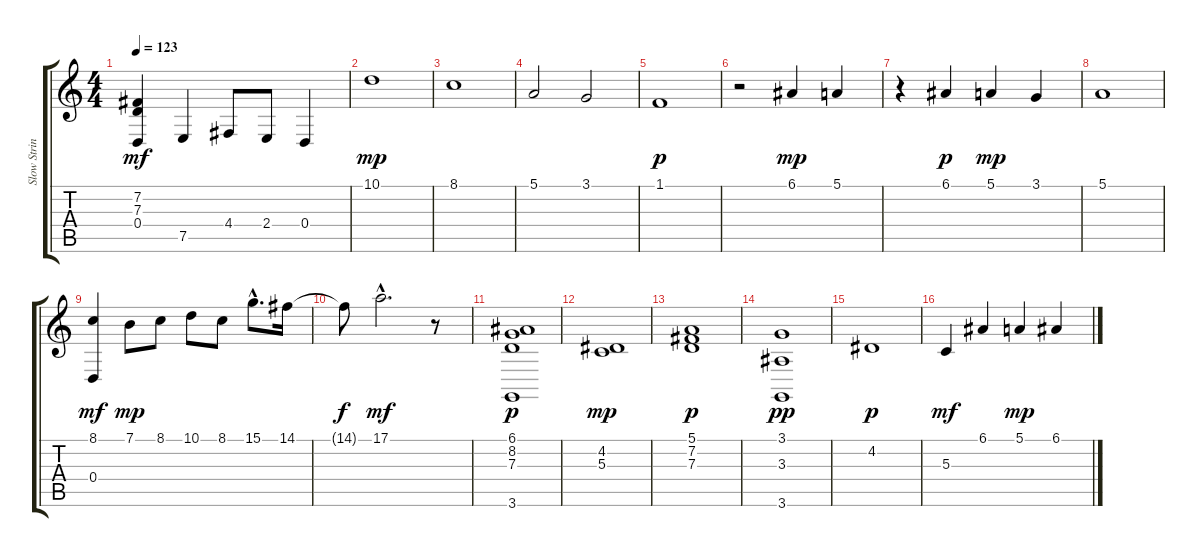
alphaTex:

\track ("Slow String" "Slow Strin") {instrument stringensemble2}
\staff {score tabs}
\tuning (E4 B3 G3 D3 A2 E2) {hide}
\ts (4 4)
\tempo 123
\clef g2
\ks c
(7.2 7.3 0.4).4{dy mf} 7.5.4 4.4.8 2.4.8 0.4.4 |
10.1.1{dy mp} |
8.1.1 |
5.1.2 3.1.2 |
1.1.1{dy p} |
r.2 6.1.4{dy mp} 5.1.4 |
r.4 6.1.4{dy p} 5.1.4{dy mp} 3.1.4 |
5.1.1 |
(8.1 0.4).4{dy mf} 7.1.8{dy mp} 8.1.8 10.1.8 8.1.8 15.1{hac}.8{d} 14.1.16 |
14.1{t}.8{dy f} 17.1{hac}.2{d dy mf} r.8 |
(6.1 8.2 7.3 3.6).1{dy p} |
(4.2 5.3).1{dy mp} |
(5.1 7.2 7.3).1{dy p} |
(3.1 3.3 3.6).1{dy pp} |
4.2.1{dy p} |
5.3.4{dy mf} 6.1.4 5.1.4{dy mp} 6.1.4
